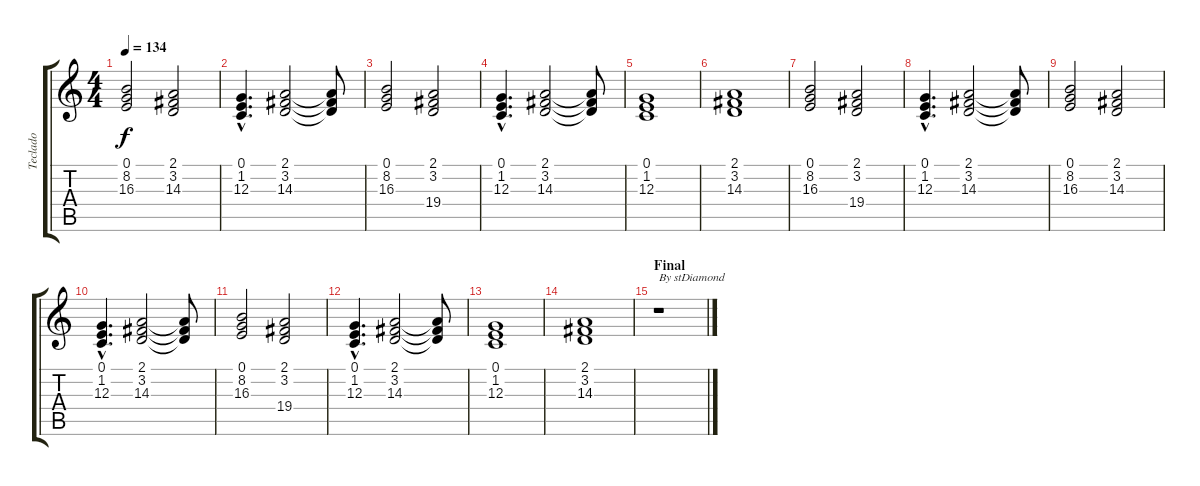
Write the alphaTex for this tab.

\track ("Teclado" "Teclado") {instrument stringensemble1}
\staff {score tabs}
\tuning (E4 B3 G3 D3 A2 E2) {hide}
\ts (4 4)
\tempo 134
\clef g2
\ks c
(0.1 8.2 16.3).2{dy f} (2.1 3.2 14.3).2 |
(0.1{hac} 1.2{hac} 12.3{hac}).4{d} (2.1 3.2 14.3).2 (2.1{t} 3.2{t} 14.3{t}).8 |
(0.1 8.2 16.3).2 (2.1 3.2 19.4).2 |
(0.1{hac} 1.2{hac} 12.3{hac}).4{d} (2.1 3.2 14.3).2 (2.1{t} 3.2{t} 14.3{t}).8 |
(0.1 1.2 12.3).1 |
(2.1 3.2 14.3).1 |
(0.1 8.2 16.3).2 (2.1 3.2 19.4).2 |
(0.1{hac} 1.2{hac} 12.3{hac}).4{d} (2.1 3.2 14.3).2 (2.1{t} 3.2{t} 14.3{t}).8 |
(0.1 8.2 16.3).2 (2.1 3.2 14.3).2 |
(0.1{hac} 1.2{hac} 12.3{hac}).4{d} (2.1 3.2 14.3).2 (2.1{t} 3.2{t} 14.3{t}).8 |
(0.1 8.2 16.3).2 (2.1 3.2 19.4).2 |
(0.1{hac} 1.2{hac} 12.3{hac}).4{d} (2.1 3.2 14.3).2 (2.1{t} 3.2{t} 14.3{t}).8 |
(0.1 1.2 12.3).1 |
(2.1 3.2 14.3).1 |
\section ("" "Final")
r.1{txt "By stDiamond"}
